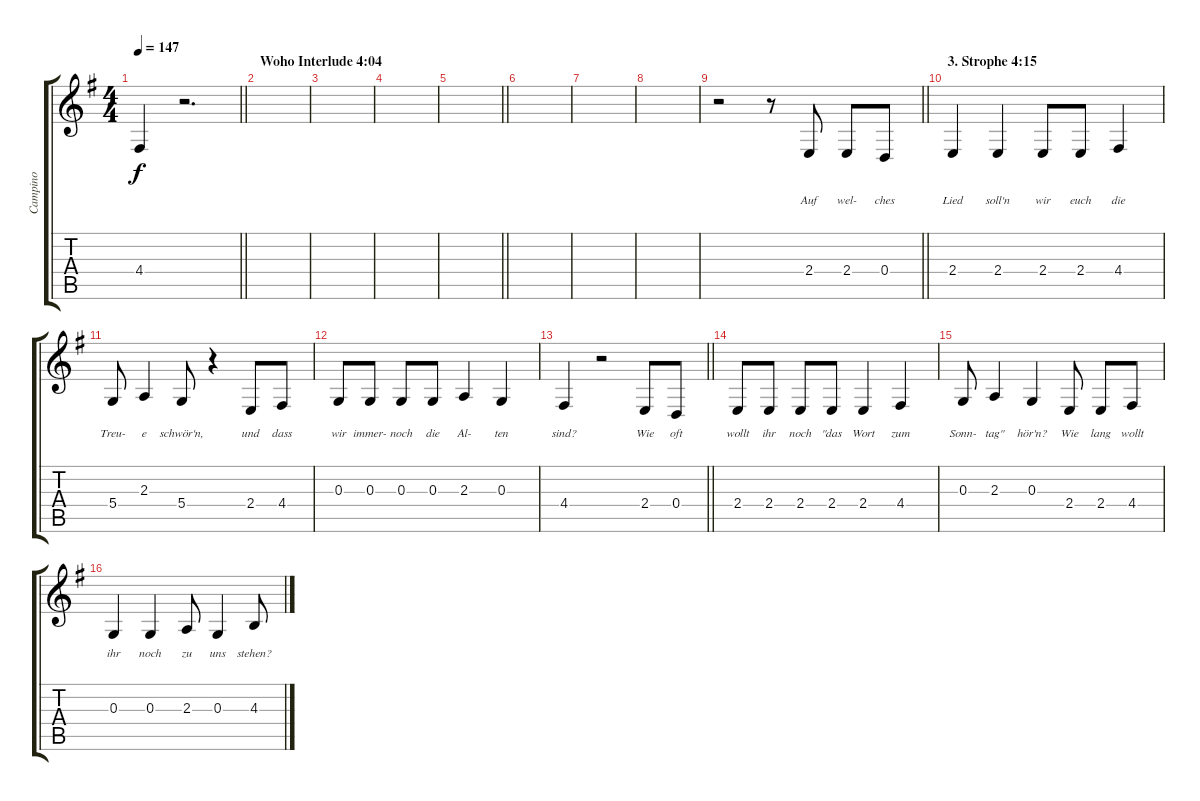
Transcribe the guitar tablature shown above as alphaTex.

\track ("Campino" "Campino") {instrument flute}
\staff {score tabs}
\tuning (E4 B3 G3 D3 A2 E2) {hide}
\ts (4 4)
\tempo 147
\clef g2
\barLineRight lightlight
\ks g
4.4.4{dy f} r.2{d} |
\section ("" "Woho Interlude 4:04")
|
|
|
\barLineRight lightlight
|
|
|
|
\barLineRight lightlight
r.2 r.8 2.4.8{lyrics (0 "") lyrics (1 "") lyrics (2 "Auf") lyrics (3 "") lyrics (4 "")} 2.4.8{lyrics (0 "") lyrics (1 "") lyrics (2 "wel-") lyrics (3 "") lyrics (4 "")} 0.4.8{lyrics (0 "") lyrics (1 "") lyrics (2 "ches") lyrics (3 "") lyrics (4 "")} |
\section ("" "3. Strophe 4:15")
2.4.4{lyrics (0 "") lyrics (1 "") lyrics (2 "Lied") lyrics (3 "") lyrics (4 "")} 2.4.4{lyrics (0 "") lyrics (1 "") lyrics (2 "soll'n") lyrics (3 "") lyrics (4 "")} 2.4.8{lyrics (0 "") lyrics (1 "") lyrics (2 "wir") lyrics (3 "") lyrics (4 "")} 2.4.8{lyrics (0 "") lyrics (1 "") lyrics (2 "euch") lyrics (3 "") lyrics (4 "")} 4.4.4{lyrics (0 "") lyrics (1 "") lyrics (2 "die") lyrics (3 "") lyrics (4 "")} |
5.4.8{lyrics (0 "") lyrics (1 "") lyrics (2 "Treu-") lyrics (3 "") lyrics (4 "")} 2.3.4{lyrics (0 "") lyrics (1 "") lyrics (2 "e") lyrics (3 "") lyrics (4 "")} 5.4.8{lyrics (0 "") lyrics (1 "") lyrics (2 "schwör'n,") lyrics (3 "") lyrics (4 "")} r.4 2.4.8{lyrics (0 "") lyrics (1 "") lyrics (2 "und") lyrics (3 "") lyrics (4 "")} 4.4.8{lyrics (0 "") lyrics (1 "") lyrics (2 "dass") lyrics (3 "") lyrics (4 "")} |
0.3.8{lyrics (0 "") lyrics (1 "") lyrics (2 "wir") lyrics (3 "") lyrics (4 "")} 0.3.8{lyrics (0 "") lyrics (1 "") lyrics (2 "immer-") lyrics (3 "") lyrics (4 "")} 0.3.8{lyrics (0 "") lyrics (1 "") lyrics (2 "noch") lyrics (3 "") lyrics (4 "")} 0.3.8{lyrics (0 "") lyrics (1 "") lyrics (2 "die") lyrics (3 "") lyrics (4 "")} 2.3.4{lyrics (0 "") lyrics (1 "") lyrics (2 "Al-") lyrics (3 "") lyrics (4 "")} 0.3.4{lyrics (0 "") lyrics (1 "") lyrics (2 "ten") lyrics (3 "") lyrics (4 "")} |
\barLineRight lightlight
4.4.4{lyrics (0 "") lyrics (1 "") lyrics (2 "sind?") lyrics (3 "") lyrics (4 "")} r.2 2.4.8{lyrics (0 "") lyrics (1 "") lyrics (2 "Wie") lyrics (3 "") lyrics (4 "")} 0.4.8{lyrics (0 "") lyrics (1 "") lyrics (2 "oft") lyrics (3 "") lyrics (4 "")} |
2.4.8{lyrics (0 "") lyrics (1 "") lyrics (2 "wollt") lyrics (3 "") lyrics (4 "")} 2.4.8{lyrics (0 "") lyrics (1 "") lyrics (2 "ihr") lyrics (3 "") lyrics (4 "")} 2.4.8{lyrics (0 "") lyrics (1 "") lyrics (2 "noch") lyrics (3 "") lyrics (4 "")} 2.4.8{lyrics (0 "") lyrics (1 "") lyrics (2 "\"das") lyrics (3 "") lyrics (4 "")} 2.4.4{lyrics (0 "") lyrics (1 "") lyrics (2 "Wort") lyrics (3 "") lyrics (4 "")} 4.4.4{lyrics (0 "") lyrics (1 "") lyrics (2 "zum") lyrics (3 "") lyrics (4 "")} |
0.3.8{lyrics (0 "") lyrics (1 "") lyrics (2 "Sonn-") lyrics (3 "") lyrics (4 "")} 2.3.4{lyrics (0 "") lyrics (1 "") lyrics (2 "tag\"") lyrics (3 "") lyrics (4 "")} 0.3.4{lyrics (0 "") lyrics (1 "") lyrics (2 "hör'n?") lyrics (3 "") lyrics (4 "")} 2.4.8{lyrics (0 "") lyrics (1 "") lyrics (2 "Wie") lyrics (3 "") lyrics (4 "")} 2.4.8{lyrics (0 "") lyrics (1 "") lyrics (2 "lang") lyrics (3 "") lyrics (4 "")} 4.4.8{lyrics (0 "") lyrics (1 "") lyrics (2 "wollt") lyrics (3 "") lyrics (4 "")} |
0.3.4{lyrics (0 "") lyrics (1 "") lyrics (2 "ihr") lyrics (3 "") lyrics (4 "")} 0.3.4{lyrics (0 "") lyrics (1 "") lyrics (2 "noch") lyrics (3 "") lyrics (4 "")} 2.3.8{lyrics (0 "") lyrics (1 "") lyrics (2 "zu") lyrics (3 "") lyrics (4 "")} 0.3.4{lyrics (0 "") lyrics (1 "") lyrics (2 "uns") lyrics (3 "") lyrics (4 "")} 4.3.8{lyrics (0 "") lyrics (1 "") lyrics (2 "stehen?") lyrics (3 "") lyrics (4 "")}
